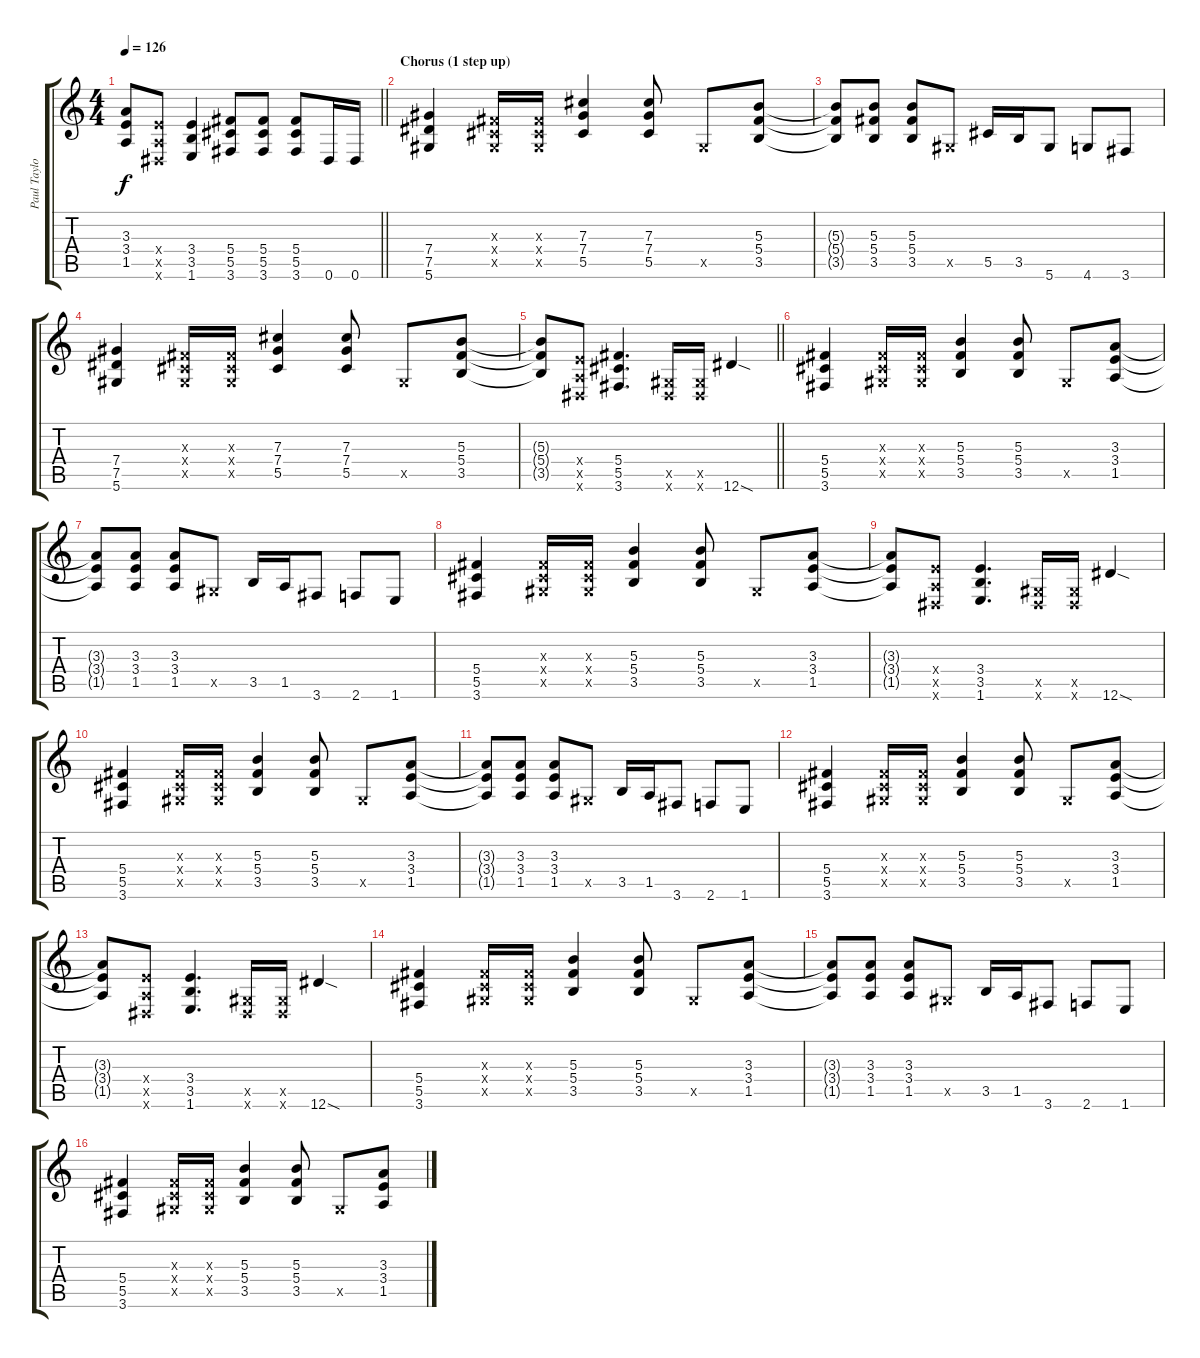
\track ("Paul Taylor" "Paul Taylo") {instrument distortionguitar}
\staff {score tabs}
\tuning (Eb4 Bb3 Gb3 Db3 Ab2 Eb2) {hide}
\ts (4 4)
\tempo 126
\clef g2
\barLineRight lightlight
\ks c
(3.3{t} 3.4{t} 1.5{t}).8{dy f} (3.4{x} 1.5{x} 0.6{x}).8 (3.4 3.5 1.6).4 (5.4 5.5 3.6).8 (5.4 5.5 3.6).8 (5.4 5.5 3.6).8 0.6.16 0.6.16 |
\section ("" "Chorus (1 step up)")
(7.4 7.5 5.6).4 (0.3{x} 0.4{x} 0.5{x}).16 (0.3{x} 0.4{x} 0.5{x}).16 (7.3 7.4 5.5).4 (7.3 7.4 5.5).8 0.5{x}.8 (5.3 5.4 3.5).8 |
(5.3{t} 5.4{t} 3.5{t}).8 (5.3 5.4 3.5).8 (5.3 5.4 3.5).8 0.5{x}.8 5.5.16 3.5.16 5.6.8 4.6.8 3.6.8 |
(7.4 7.5 5.6).4 (0.3{x} 0.4{x} 0.5{x}).16 (0.3{x} 0.4{x} 0.5{x}).16 (7.3 7.4 5.5).4 (7.3 7.4 5.5).8 0.5{x}.8 (5.3 5.4 3.5).8 |
\barLineRight lightlight
(5.3{t} 5.4{t} 3.5{t}).8 (3.4{x} 1.5{x} 0.6{x}).8 (5.4 5.5 3.6).4{d} (0.5{x} 0.6{x}).16 (0.5{x} 0.6{x}).16 12.6{sod}.4 |
(5.4 5.5 3.6).4 (0.3{x} 0.4{x} 0.5{x}).16 (0.3{x} 0.4{x} 0.5{x}).16 (5.3 5.4 3.5).4 (5.3 5.4 3.5).8 0.5{x}.8 (3.3 3.4 1.5).8 |
(3.3{t} 3.4{t} 1.5{t}).8 (3.3 3.4 1.5).8 (3.3 3.4 1.5).8 0.5{x}.8 3.5.16 1.5.16 3.6.8 2.6.8 1.6.8 |
(5.4 5.5 3.6).4 (0.3{x} 0.4{x} 0.5{x}).16 (0.3{x} 0.4{x} 0.5{x}).16 (5.3 5.4 3.5).4 (5.3 5.4 3.5).8 0.5{x}.8 (3.3 3.4 1.5).8 |
(3.3{t} 3.4{t} 1.5{t}).8 (3.4{x} 1.5{x} 0.6{x}).8 (3.4 3.5 1.6).4{d} (0.5{x} 0.6{x}).16 (0.5{x} 0.6{x}).16 12.6{sod}.4 |
(5.4 5.5 3.6).4 (0.3{x} 0.4{x} 0.5{x}).16 (0.3{x} 0.4{x} 0.5{x}).16 (5.3 5.4 3.5).4 (5.3 5.4 3.5).8 0.5{x}.8 (3.3 3.4 1.5).8 |
(3.3{t} 3.4{t} 1.5{t}).8 (3.3 3.4 1.5).8 (3.3 3.4 1.5).8 0.5{x}.8 3.5.16 1.5.16 3.6.8 2.6.8 1.6.8 |
(5.4 5.5 3.6).4 (0.3{x} 0.4{x} 0.5{x}).16 (0.3{x} 0.4{x} 0.5{x}).16 (5.3 5.4 3.5).4 (5.3 5.4 3.5).8 0.5{x}.8 (3.3 3.4 1.5).8 |
(3.3{t} 3.4{t} 1.5{t}).8 (3.4{x} 1.5{x} 0.6{x}).8 (3.4 3.5 1.6).4{d} (0.5{x} 0.6{x}).16 (0.5{x} 0.6{x}).16 12.6{sod}.4 |
(5.4 5.5 3.6).4{volume 6} (0.3{x} 0.4{x} 0.5{x}).16 (0.3{x} 0.4{x} 0.5{x}).16 (5.3 5.4 3.5).4 (5.3 5.4 3.5).8 0.5{x}.8 (3.3 3.4 1.5).8 |
(3.3{t} 3.4{t} 1.5{t}).8 (3.3 3.4 1.5).8 (3.3 3.4 1.5).8 0.5{x}.8 3.5.16 1.5.16 3.6.8 2.6.8 1.6.8 |
(5.4 5.5 3.6).4 (0.3{x} 0.4{x} 0.5{x}).16 (0.3{x} 0.4{x} 0.5{x}).16 (5.3 5.4 3.5).4 (5.3 5.4 3.5).8 0.5{x}.8 (3.3 3.4 1.5).8
